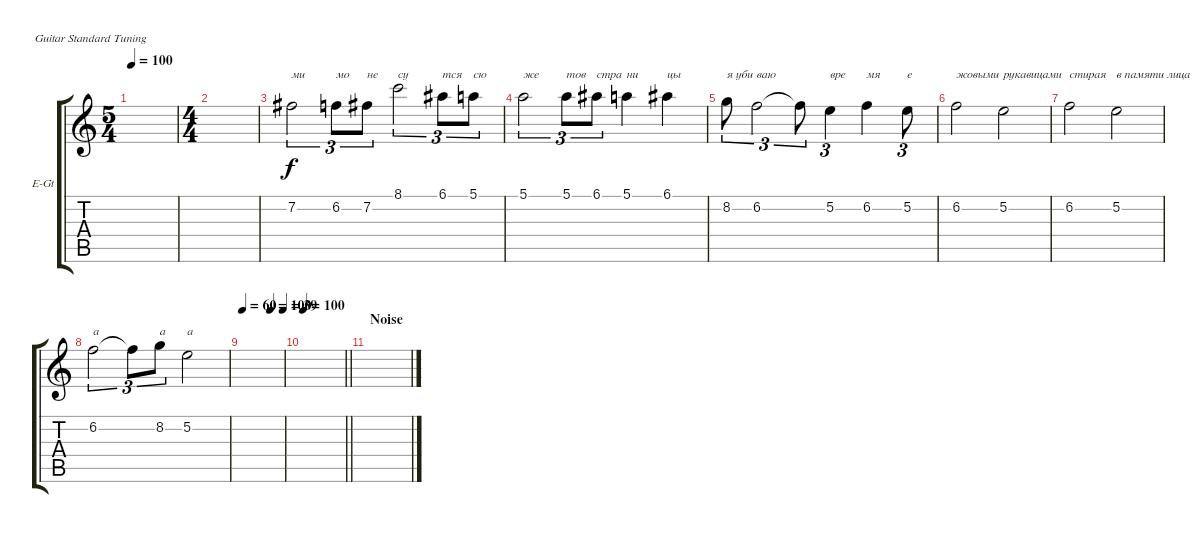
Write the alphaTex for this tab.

\bracketExtendMode groupsimilarinstruments
\firstSystemTrackNameOrientation horizontal
\otherSystemsTrackNameOrientation horizontal
\track ("vocal (Artur Potemkin)" "E-Gt") {instrument electricguitarclean}
\staff {score tabs}
\tuning (E4 B3 G3 D3 A2 E2)
\ts (5 4)
\beaming (8 6 4)
\tempo 100
\clef g2
\scale
0.333333
\ks aminor
|
\ts (4 4)
\beaming (8 2 2 2 2)
\scale
0.333333 |
\scale
0.333333 7.2.2{tu (3 2) txt "ми"} 6.2.8{tu (3 2) txt "мо"} 7.2.8{tu (3 2) txt "не"} 8.1.2{tu (3 2) txt "су"} 6.1.8{tu (3 2) txt "тся"} 5.1.8{tu (3 2) txt "сю"} |
\scale
0.333333 5.1.2{tu (3 2) txt "же"} 5.1.8{tu (3 2) txt "тов"} 6.1.8{tu (3 2) txt "стра"} 5.1.4{txt "ни"} 6.1.4{txt "цы"} |
\scale
0.333333 8.2.8{tu (3 2) txt "я уби"} 6.2.2{tu (3 2) txt "ваю"} 6.2{t}.8{tu (3 2)} 5.2.4{tu (3 2) txt "вре"} 6.2.4{txt "мя"} 5.2.8{tu (3 2) txt "е"} |
\scale
0.333333 6.2.2{txt "жовыми"} 5.2.2{txt "рукавицами"} |
\scale
0.333333 6.2.2{txt "стирая"} 5.2.2{txt "в памяти лица"} |
\scale
0.333333 6.2.2{tu (3 2) txt "а"} 6.2{t}.8{tu (3 2)} 8.2.8{tu (3 2) txt "а"} 5.2.2{txt "а"} |
\tempo 60
\tempo (100 0.6875)
\tempo (39 1)
\scale
0.333333 |
\tempo 100
\scale
0.333333
\barLineRight lightlight
|
\section ("" "Noise")
\scale
0.333333 |
\scale
0.333333 |
\scale
0.333333 |
\scale
0.333333 |
\scale
0.333333 |
\scale
0.333333
